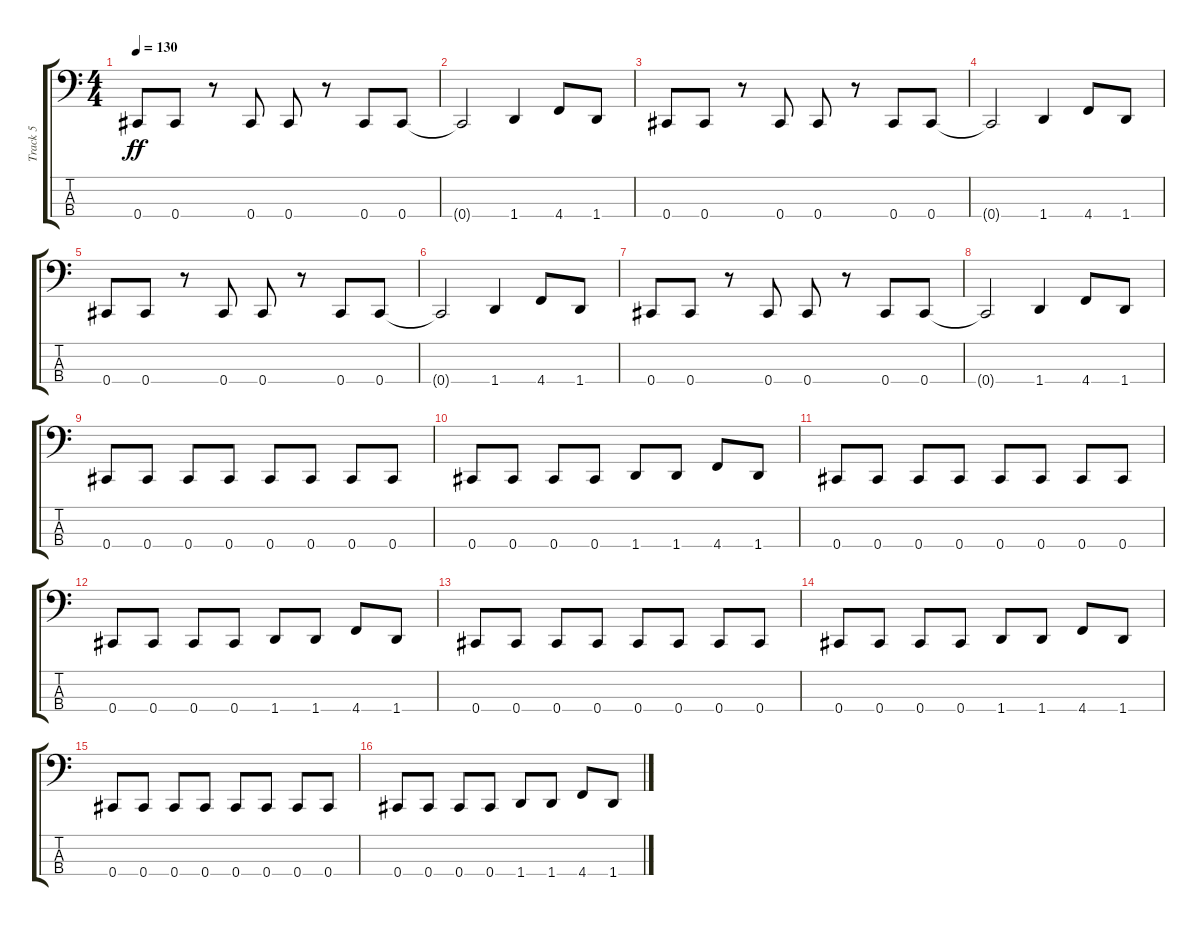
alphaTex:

\track ("Track 5" "Track 5") {instrument electricbasspick}
\staff {score tabs}
\tuning (E2 B1 Gb1 Db1) {hide}
\ts (4 4)
\tempo 130
\clef f4
\ks c
0.4.8{dy ff} 0.4.8 r.8 0.4.8 0.4.8 r.8 0.4.8 0.4.8 |
0.4{t}.2 1.4.4 4.4.8 1.4.8 |
0.4.8 0.4.8 r.8 0.4.8 0.4.8 r.8 0.4.8 0.4.8 |
0.4{t}.2 1.4.4 4.4.8 1.4.8 |
0.4.8 0.4.8 r.8 0.4.8 0.4.8 r.8 0.4.8 0.4.8 |
0.4{t}.2 1.4.4 4.4.8 1.4.8 |
0.4.8 0.4.8 r.8 0.4.8 0.4.8 r.8 0.4.8 0.4.8 |
0.4{t}.2 1.4.4 4.4.8 1.4.8 |
0.4.8 0.4.8 0.4.8 0.4.8 0.4.8 0.4.8 0.4.8 0.4.8 |
0.4.8 0.4.8 0.4.8 0.4.8 1.4.8 1.4.8 4.4.8 1.4.8 |
0.4.8 0.4.8 0.4.8 0.4.8 0.4.8 0.4.8 0.4.8 0.4.8 |
0.4.8 0.4.8 0.4.8 0.4.8 1.4.8 1.4.8 4.4.8 1.4.8 |
0.4.8 0.4.8 0.4.8 0.4.8 0.4.8 0.4.8 0.4.8 0.4.8 |
0.4.8 0.4.8 0.4.8 0.4.8 1.4.8 1.4.8 4.4.8 1.4.8 |
0.4.8 0.4.8 0.4.8 0.4.8 0.4.8 0.4.8 0.4.8 0.4.8 |
0.4.8 0.4.8 0.4.8 0.4.8 1.4.8 1.4.8 4.4.8 1.4.8
